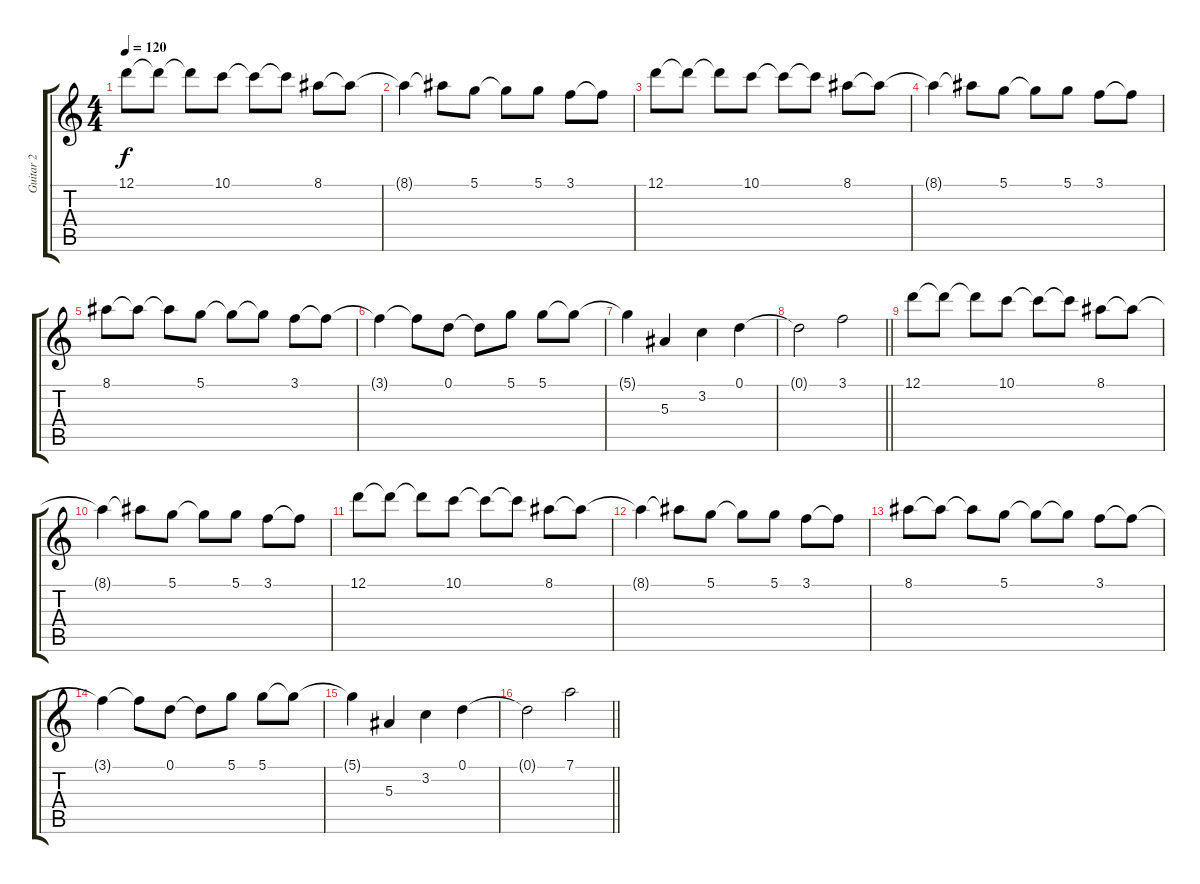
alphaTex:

\track ("Guitar 2" "Guitar 2") {instrument distortionguitar}
\staff {score tabs}
\tuning (D4 A3 F3 C3 G2 C2) {hide}
\ts (4 4)
\tempo 120
\clef g2
\ks c
12.1.8{dy f} 12.1{t}.8 12.1{t}.8 10.1.8 10.1{t}.8 10.1{t}.8 8.1.8 8.1{t}.8 |
8.1{t}.4 8.1{t}.8 5.1.8 5.1{t}.8 5.1.8 3.1.8 3.1{t}.8 |
12.1.8 12.1{t}.8 12.1{t}.8 10.1.8 10.1{t}.8 10.1{t}.8 8.1.8 8.1{t}.8 |
8.1{t}.4 8.1{t}.8 5.1.8 5.1{t}.8 5.1.8 3.1.8 3.1{t}.8 |
8.1.8 8.1{t}.8 8.1{t}.8 5.1.8 5.1{t}.8 5.1{t}.8 3.1.8 3.1{t}.8 |
3.1{t}.4 3.1{t}.8 0.1.8 0.1{t}.8 5.1.8 5.1.8 5.1{t}.8 |
5.1{t}.4 5.3.4 3.2.4 0.1.4 |
\barLineRight lightlight
0.1{t}.2 3.1.2 |
12.1.8 12.1{t}.8 12.1{t}.8 10.1.8 10.1{t}.8 10.1{t}.8 8.1.8 8.1{t}.8 |
8.1{t}.4 8.1{t}.8 5.1.8 5.1{t}.8 5.1.8 3.1.8 3.1{t}.8 |
12.1.8 12.1{t}.8 12.1{t}.8 10.1.8 10.1{t}.8 10.1{t}.8 8.1.8 8.1{t}.8 |
8.1{t}.4 8.1{t}.8 5.1.8 5.1{t}.8 5.1.8 3.1.8 3.1{t}.8 |
8.1.8 8.1{t}.8 8.1{t}.8 5.1.8 5.1{t}.8 5.1{t}.8 3.1.8 3.1{t}.8 |
3.1{t}.4 3.1{t}.8 0.1.8 0.1{t}.8 5.1.8 5.1.8 5.1{t}.8 |
5.1{t}.4 5.3.4 3.2.4 0.1.4 |
\barLineRight lightlight
0.1{t}.2 7.1.2
